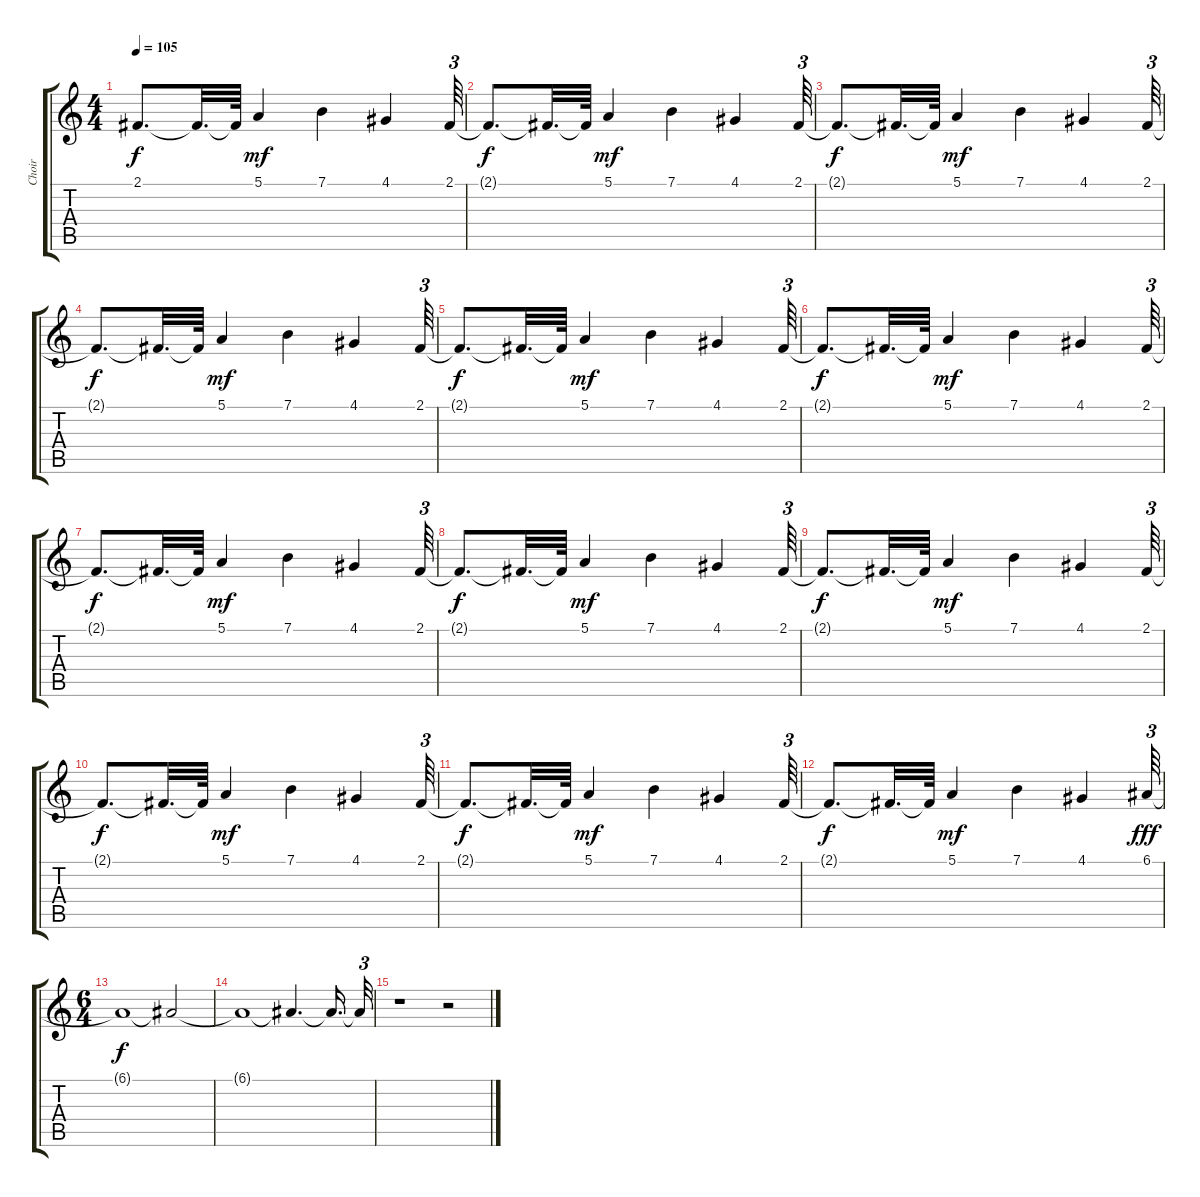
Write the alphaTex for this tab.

\track ("Choir   " "Choir   ") {instrument choiraahs}
\staff {score tabs}
\tuning (E4 B3 G3 D3 A2 E2) {hide}
\ts (4 4)
\tempo 105
\clef g2
\ks c
2.1{t}.8{d dy f} 2.1{t}.32{d} 2.1{t}.64 5.1.4{dy mf} 7.1.4 4.1.4 2.1.64{tu (3 2)} |
2.1{t}.8{d dy f} 2.1{t}.32{d} 2.1{t}.64 5.1.4{dy mf} 7.1.4 4.1.4 2.1.64{tu (3 2)} |
2.1{t}.8{d dy f} 2.1{t}.32{d} 2.1{t}.64 5.1.4{dy mf} 7.1.4 4.1.4 2.1.64{tu (3 2)} |
2.1{t}.8{d dy f} 2.1{t}.32{d} 2.1{t}.64 5.1.4{dy mf} 7.1.4 4.1.4 2.1.64{tu (3 2)} |
2.1{t}.8{d dy f} 2.1{t}.32{d} 2.1{t}.64 5.1.4{dy mf} 7.1.4 4.1.4 2.1.64{tu (3 2)} |
2.1{t}.8{d dy f} 2.1{t}.32{d} 2.1{t}.64 5.1.4{dy mf} 7.1.4 4.1.4 2.1.64{tu (3 2)} |
2.1{t}.8{d dy f} 2.1{t}.32{d} 2.1{t}.64 5.1.4{dy mf} 7.1.4 4.1.4 2.1.64{tu (3 2)} |
2.1{t}.8{d dy f} 2.1{t}.32{d} 2.1{t}.64 5.1.4{dy mf} 7.1.4 4.1.4 2.1.64{tu (3 2)} |
2.1{t}.8{d dy f} 2.1{t}.32{d} 2.1{t}.64 5.1.4{dy mf} 7.1.4 4.1.4 2.1.64{tu (3 2)} |
2.1{t}.8{d dy f} 2.1{t}.32{d} 2.1{t}.64 5.1.4{dy mf} 7.1.4 4.1.4 2.1.64{tu (3 2)} |
2.1{t}.8{d dy f} 2.1{t}.32{d} 2.1{t}.64 5.1.4{dy mf} 7.1.4 4.1.4 2.1.64{tu (3 2)} |
2.1{t}.8{d dy f} 2.1{t}.32{d} 2.1{t}.64 5.1.4{dy mf} 7.1.4 4.1.4 6.1.64{tu (3 2) dy fff volume 12} |
\ts (6 4)
6.1{t}.1{dy f} 6.1{t}.2 |
6.1{t}.1 6.1{t}.4{d} 6.1{t}.16{d} 6.1{t}.32{tu (3 2)} |
r.1 r.2
